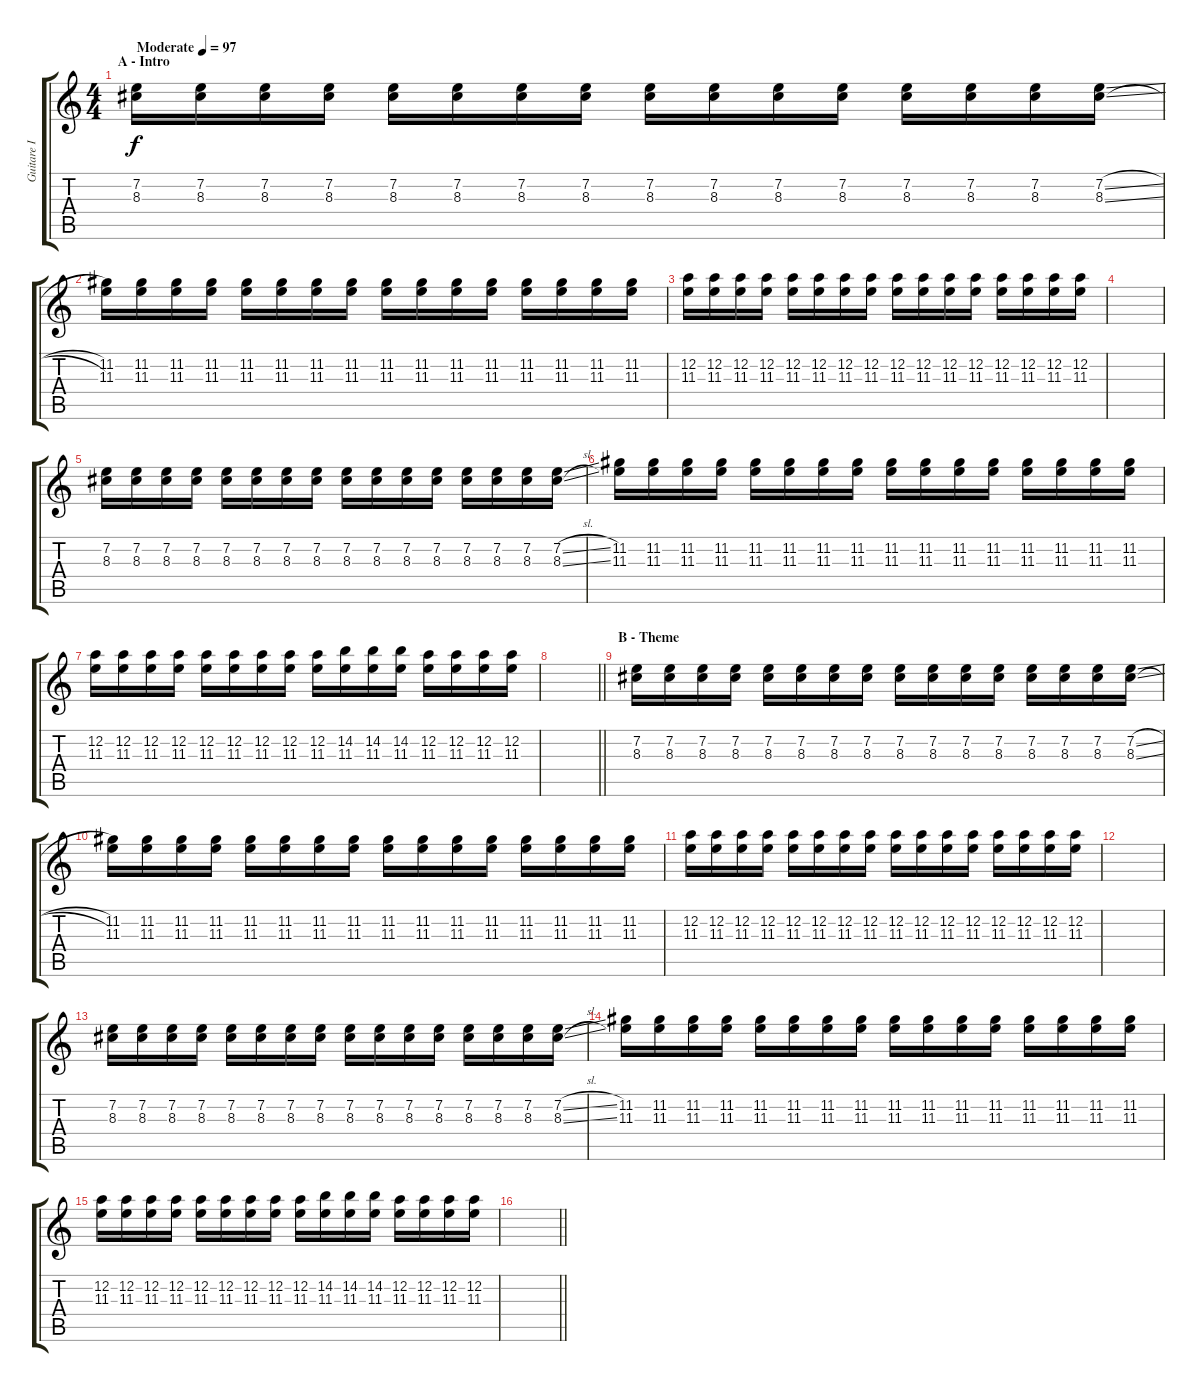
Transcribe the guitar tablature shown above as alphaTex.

\track ("Guitare I" "Guitare I") {instrument distortionguitar}
\staff {score tabs}
\tuning (D4 A3 F3 C3 G2 C2) {hide}
\ts (4 4)
\section ("" "A - Intro")
\tempo (97 "Moderate")
\clef g2
\ks c
(7.2 8.3).16{dy f instrument distortionguitar} (7.2 8.3).16 (7.2 8.3).16 (7.2 8.3).16 (7.2 8.3).16 (7.2 8.3).16 (7.2 8.3).16 (7.2 8.3).16 (7.2 8.3).16 (7.2 8.3).16 (7.2 8.3).16 (7.2 8.3).16 (7.2 8.3).16 (7.2 8.3).16 (7.2 8.3).16 (7.2{sl} 8.3{sl}).16 |
(11.2 11.3).16 (11.2 11.3).16 (11.2 11.3).16 (11.2 11.3).16 (11.2 11.3).16 (11.2 11.3).16 (11.2 11.3).16 (11.2 11.3).16 (11.2 11.3).16 (11.2 11.3).16 (11.2 11.3).16 (11.2 11.3).16 (11.2 11.3).16 (11.2 11.3).16 (11.2 11.3).16 (11.2 11.3).16 |
(12.2 11.3).16 (12.2 11.3).16 (12.2 11.3).16 (12.2 11.3).16 (12.2 11.3).16 (12.2 11.3).16 (12.2 11.3).16 (12.2 11.3).16 (12.2 11.3).16 (12.2 11.3).16 (12.2 11.3).16 (12.2 11.3).16 (12.2 11.3).16 (12.2 11.3).16 (12.2 11.3).16 (12.2 11.3).16 |
|
(7.2 8.3).16 (7.2 8.3).16 (7.2 8.3).16 (7.2 8.3).16 (7.2 8.3).16 (7.2 8.3).16 (7.2 8.3).16 (7.2 8.3).16 (7.2 8.3).16 (7.2 8.3).16 (7.2 8.3).16 (7.2 8.3).16 (7.2 8.3).16 (7.2 8.3).16 (7.2 8.3).16 (7.2{sl} 8.3{sl}).16 |
(11.2 11.3).16 (11.2 11.3).16 (11.2 11.3).16 (11.2 11.3).16 (11.2 11.3).16 (11.2 11.3).16 (11.2 11.3).16 (11.2 11.3).16 (11.2 11.3).16 (11.2 11.3).16 (11.2 11.3).16 (11.2 11.3).16 (11.2 11.3).16 (11.2 11.3).16 (11.2 11.3).16 (11.2 11.3).16 |
(12.2 11.3).16 (12.2 11.3).16 (12.2 11.3).16 (12.2 11.3).16 (12.2 11.3).16 (12.2 11.3).16 (12.2 11.3).16 (12.2 11.3).16 (12.2 11.3).16 (14.2 11.3).16 (14.2 11.3).16 (14.2 11.3).16 (12.2 11.3).16 (12.2 11.3).16 (12.2 11.3).16 (12.2 11.3).16 |
\barLineRight lightlight
|
\section ("" "B - Theme")
(7.2 8.3).16 (7.2 8.3).16 (7.2 8.3).16 (7.2 8.3).16 (7.2 8.3).16 (7.2 8.3).16 (7.2 8.3).16 (7.2 8.3).16 (7.2 8.3).16 (7.2 8.3).16 (7.2 8.3).16 (7.2 8.3).16 (7.2 8.3).16 (7.2 8.3).16 (7.2 8.3).16 (7.2{sl} 8.3{sl}).16 |
(11.2 11.3).16 (11.2 11.3).16 (11.2 11.3).16 (11.2 11.3).16 (11.2 11.3).16 (11.2 11.3).16 (11.2 11.3).16 (11.2 11.3).16 (11.2 11.3).16 (11.2 11.3).16 (11.2 11.3).16 (11.2 11.3).16 (11.2 11.3).16 (11.2 11.3).16 (11.2 11.3).16 (11.2 11.3).16 |
(12.2 11.3).16 (12.2 11.3).16 (12.2 11.3).16 (12.2 11.3).16 (12.2 11.3).16 (12.2 11.3).16 (12.2 11.3).16 (12.2 11.3).16 (12.2 11.3).16 (12.2 11.3).16 (12.2 11.3).16 (12.2 11.3).16 (12.2 11.3).16 (12.2 11.3).16 (12.2 11.3).16 (12.2 11.3).16 |
|
(7.2 8.3).16 (7.2 8.3).16 (7.2 8.3).16 (7.2 8.3).16 (7.2 8.3).16 (7.2 8.3).16 (7.2 8.3).16 (7.2 8.3).16 (7.2 8.3).16 (7.2 8.3).16 (7.2 8.3).16 (7.2 8.3).16 (7.2 8.3).16 (7.2 8.3).16 (7.2 8.3).16 (7.2{sl} 8.3{sl}).16 |
(11.2 11.3).16 (11.2 11.3).16 (11.2 11.3).16 (11.2 11.3).16 (11.2 11.3).16 (11.2 11.3).16 (11.2 11.3).16 (11.2 11.3).16 (11.2 11.3).16 (11.2 11.3).16 (11.2 11.3).16 (11.2 11.3).16 (11.2 11.3).16 (11.2 11.3).16 (11.2 11.3).16 (11.2 11.3).16 |
(12.2 11.3).16 (12.2 11.3).16 (12.2 11.3).16 (12.2 11.3).16 (12.2 11.3).16 (12.2 11.3).16 (12.2 11.3).16 (12.2 11.3).16 (12.2 11.3).16 (14.2 11.3).16 (14.2 11.3).16 (14.2 11.3).16 (12.2 11.3).16 (12.2 11.3).16 (12.2 11.3).16 (12.2 11.3).16 |
\barLineRight lightlight
